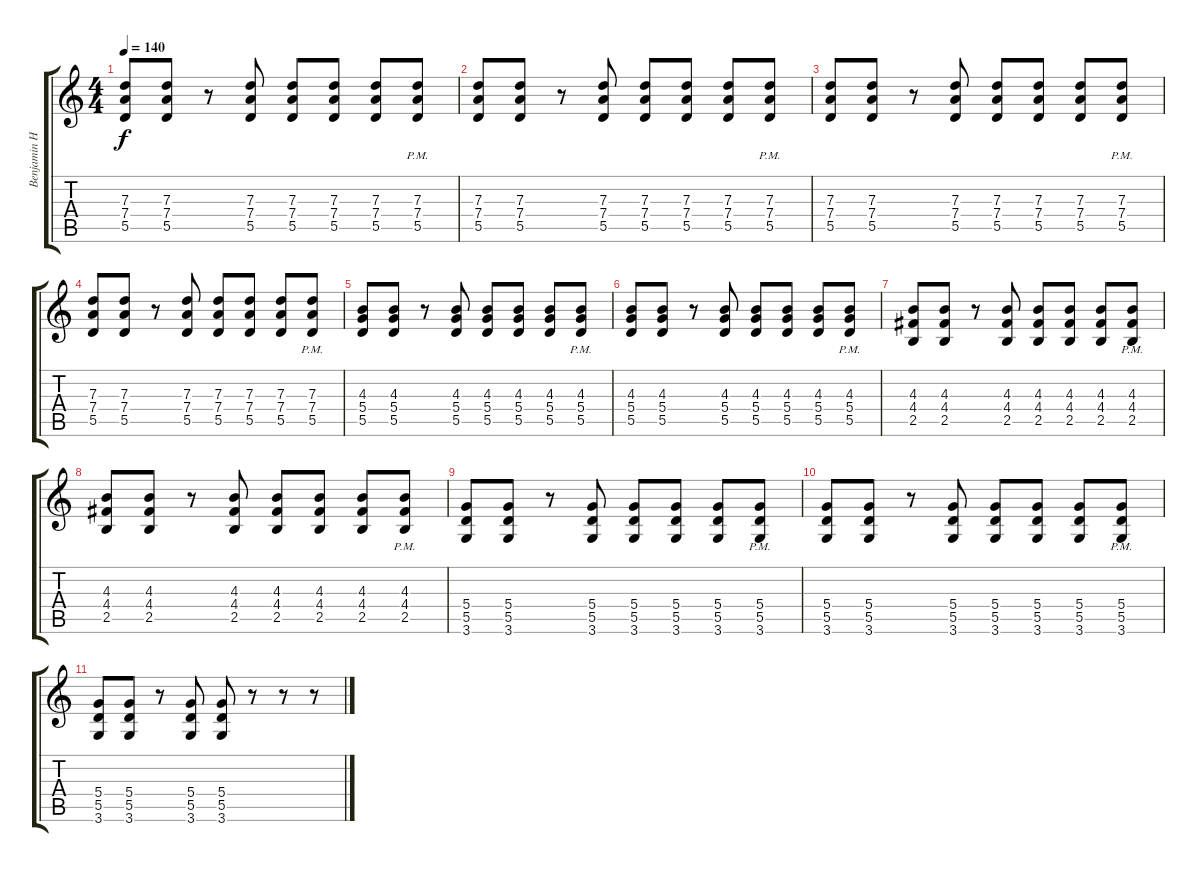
\track ("Benjamin Harper Guitar 2" "Benjamin H") {instrument overdrivenguitar}
\staff {score tabs}
\tuning (E4 B3 G3 D3 A2 E2) {hide}
\ts (4 4)
\tempo 140
\clef g2
\ks c
(7.3 7.4 5.5).8{dy f instrument overdrivenguitar} (7.3 7.4 5.5).8 r.8 (7.3 7.4 5.5).8 (7.3 7.4 5.5).8 (7.3 7.4 5.5).8 (7.3 7.4 5.5).8 (7.3{pm} 7.4 5.5{pm}).8 |
(7.3 7.4 5.5).8 (7.3 7.4 5.5).8 r.8 (7.3 7.4 5.5).8 (7.3 7.4 5.5).8 (7.3 7.4 5.5).8 (7.3 7.4 5.5).8 (7.3{pm} 7.4 5.5{pm}).8 |
(7.3 7.4 5.5).8 (7.3 7.4 5.5).8 r.8 (7.3 7.4 5.5).8 (7.3 7.4 5.5).8 (7.3 7.4 5.5).8 (7.3 7.4 5.5).8 (7.3{pm} 7.4 5.5{pm}).8 |
(7.3 7.4 5.5).8 (7.3 7.4 5.5).8 r.8 (7.3 7.4 5.5).8 (7.3 7.4 5.5).8 (7.3 7.4 5.5).8 (7.3 7.4 5.5).8 (7.3{pm} 7.4 5.5{pm}).8 |
(4.3 5.4 5.5).8 (4.3 5.4 5.5).8 r.8 (4.3 5.4 5.5).8 (4.3 5.4 5.5).8 (4.3 5.4 5.5).8 (4.3 5.4 5.5).8 (4.3 5.4 5.5{pm}).8 |
(4.3 5.4 5.5).8 (4.3 5.4 5.5).8 r.8 (4.3 5.4 5.5).8 (4.3 5.4 5.5).8 (4.3 5.4 5.5).8 (4.3 5.4 5.5).8 (4.3 5.4 5.5{pm}).8 |
(4.3 4.4 2.5).8 (4.3 4.4 2.5).8 r.8 (4.3 4.4 2.5).8 (4.3 4.4 2.5).8 (4.3 4.4 2.5).8 (4.3 4.4 2.5).8 (4.3 4.4 2.5{pm}).8 |
(4.3 4.4 2.5).8 (4.3 4.4 2.5).8 r.8 (4.3 4.4 2.5).8 (4.3 4.4 2.5).8 (4.3 4.4 2.5).8 (4.3 4.4 2.5).8 (4.3 4.4 2.5{pm}).8 |
(5.4 5.5 3.6).8 (5.4 5.5 3.6).8 r.8 (5.4 5.5 3.6).8 (5.4 5.5 3.6).8 (5.4 5.5 3.6).8 (5.4 5.5 3.6).8 (5.4 5.5{pm} 3.6).8 |
(5.4 5.5 3.6).8 (5.4 5.5 3.6).8 r.8 (5.4 5.5 3.6).8 (5.4 5.5 3.6).8 (5.4 5.5 3.6).8 (5.4 5.5 3.6).8 (5.4 5.5{pm} 3.6).8 |
(5.4 5.5 3.6).8 (5.4 5.5 3.6).8 r.8 (5.4 5.5 3.6).8 (5.4 5.5 3.6).8 r.8 r.8 r.8
